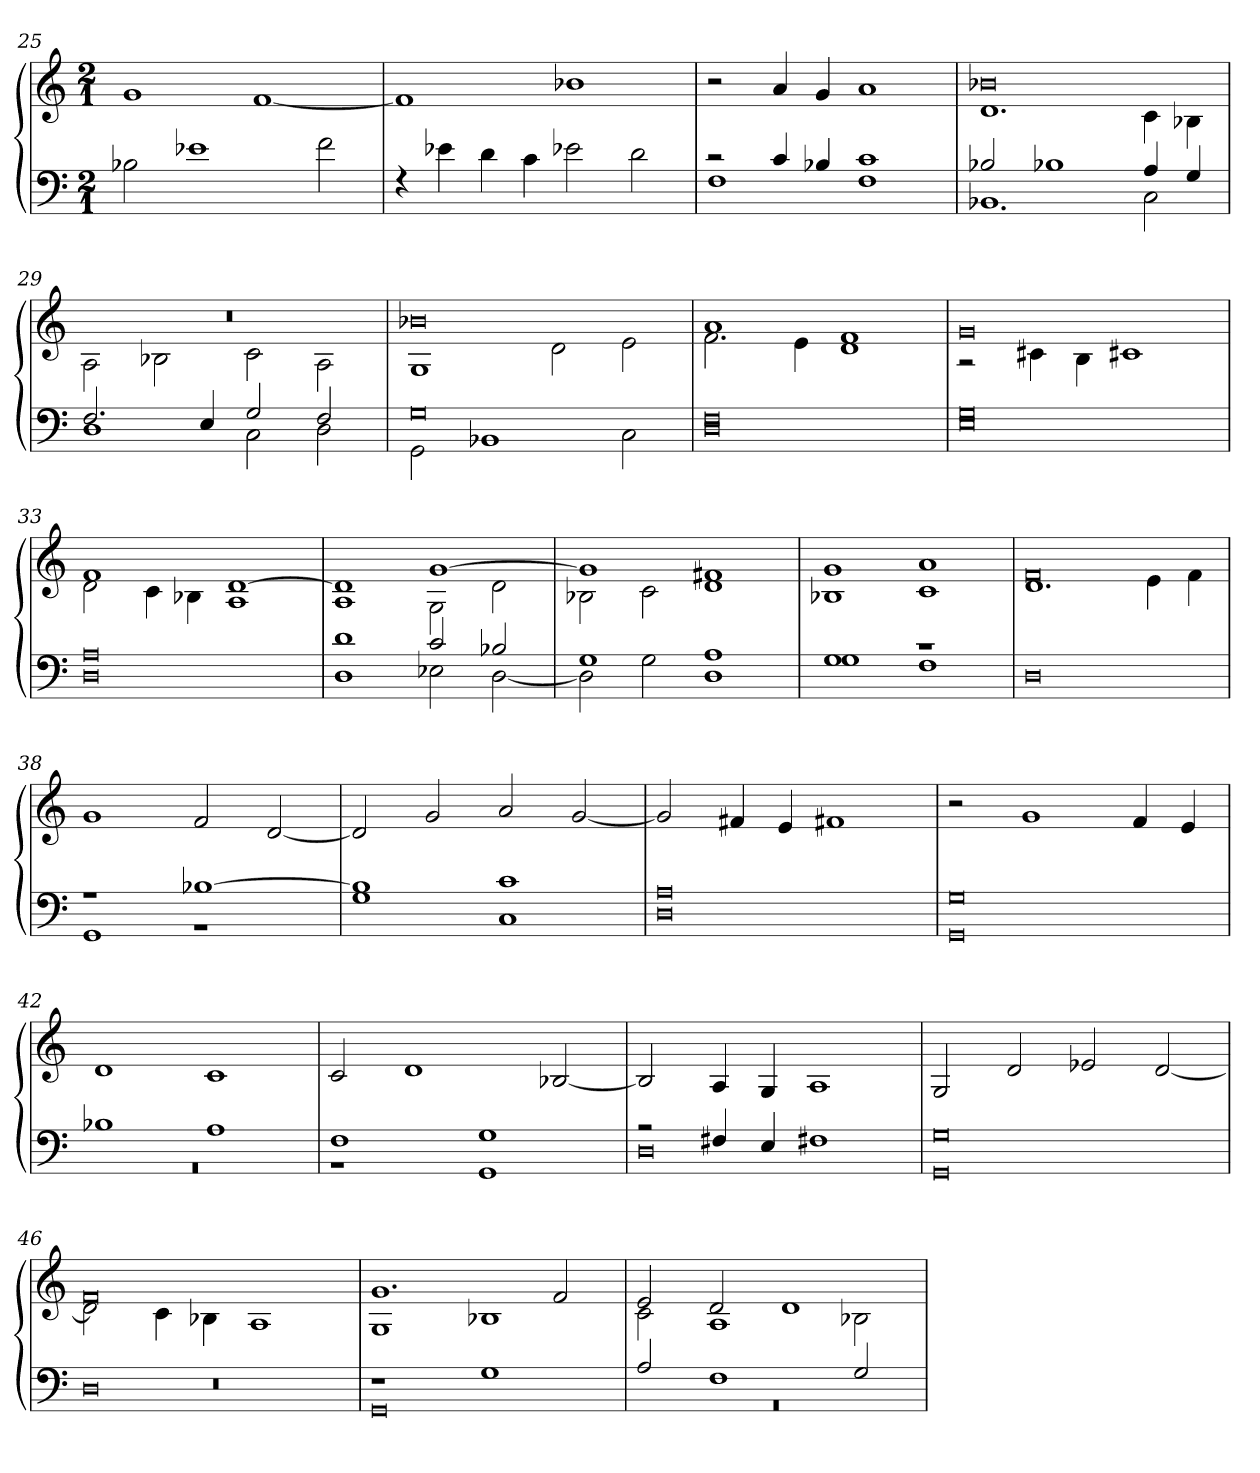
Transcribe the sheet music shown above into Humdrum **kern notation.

**kern	**kern
*part1	*part1
*staff2	*staff1
*clefF4	*clefG2
*k[]	*k[]
*M2/1	*M2/1
=25	=25
2B-X	1g
1e-X	.
.	[1f
2f	.
=26	=26
4rF	1f]
4e-X	.
4d	.
4c	.
2e-X	1b-X
2d	.
=27	=27
*^	*
2rc	1F	2r
4c	.	4a
4B-X	.	4g
1c	1F	1a
=28	=28	=28
*	*	*^
2B-X	1.BB-X	0b-X	1.d
1B-X	.	.	.
4A	2C	.	4c
4G	.	.	4B-X
=29	=29	=29	=29
2.F	1D	0r	2A
.	.	.	2B-X
4E	.	.	.
2G	2C	.	2c
2F	2D	.	2A
=30	=30	=30	=30
0G	2GG	0b-X	1G
.	1BB-X	.	.
.	.	.	2d
.	2C	.	2e
=31	=31	=31	=31
0F	0D	1a	2.f
.	.	.	4e
.	.	1f	1d
=32	=32	=32	=32
0E	0G	0g	2rA
.	.	.	4c#X
.	.	.	4B
.	.	.	1c#X
=33	=33	=33	=33
0D	0A	1f	2d
.	.	.	4c
.	.	.	4B-X
.	.	[1d	1A
=34	=34	=34	=34
1d	1D	1d]	1A
2c	2E-X	[1g	2G
2B-X	[2D	.	2d
=35	=35	=35	=35
1G	2D]	1g]	2B-X
.	2G	.	2c
1A	1D	1f#X	1d
=36	=36	=36	=36
1G	1G	1g	1B-X
1rc	1F	1a	1c
*v	*v	*	*
=37	=37	=37
0D	0f	1.d
.	.	4e
.	.	4f
*	*v	*v
=38	=38
*^	*
1rA	1GG	1g
[1B-X	1rBB	2f
.	.	[2d
=39	=39	=39
1B-]	1G	2d]
.	.	2g
1c	1C	2a
.	.	[2g
=40	=40	=40
0A	0D	2g]
.	.	4f#X
.	.	4e
.	.	1f#X
=41	=41	=41
0G	0GG	2r
.	.	1g
.	.	4f
.	.	4e
=42	=42	=42
1B-X	0rBB	1d
1A	.	1c
=43	=43	=43
1F	1rBB	2c
.	.	1d
1G	1GG	.
.	.	[2B-X
=44	=44	=44
2rA	0D	2B-]
4F#X	.	4A
4E	.	4G
1F#X	.	1A
=45	=45	=45
0G	0GG	2G
.	.	2d
.	.	2e-X
.	.	[2d
=46	=46	=46
*	*	*^
0rF	0D	0f	2d]
.	.	.	4c
.	.	.	4B-X
.	.	.	1A
=47	=47	=47	=47
1rF	0GG	1.g	1G
1G	.	.	1B-X
.	.	2f	.
=48	=48	=48	=48
2A	0rBB	2e	2c
1F	.	2d	1A
.	.	1d	.
2G	.	.	2B-X
*v	*v	*	*
*	*v	*v
=	=
*-	*-
